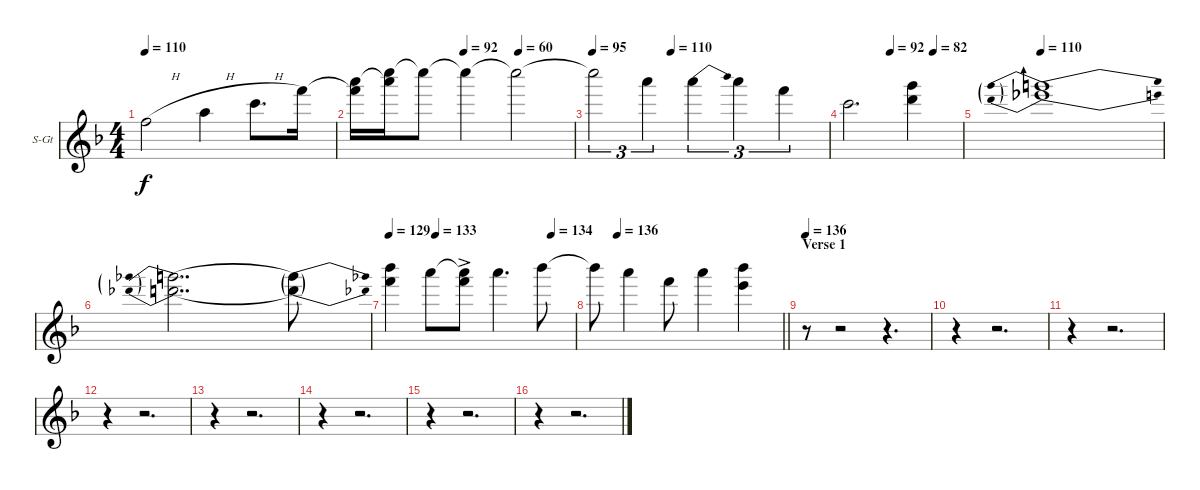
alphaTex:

\bracketExtendMode groupsimilarinstruments
\firstSystemTrackNameOrientation horizontal
\otherSystemsTrackNameOrientation horizontal
\track ("Harmonica" "S-Gt") {instrument harmonica}
\staff {score}
\tuning (E4 B3 G3 D3 A2 E2)
\displaytranspose 12
\ts (4 4)
\beaming (8 2 2 2 2)
\tempo 110
\clef g2
\ks f
1.1{h}.2{dy f instrument harmonica} 5.1{h}.4 8.1{h}.8{d} 13.1.16 |
\tempo (92 0.5)
\tempo (60 0.75)
(13.1{t} 22.2).16 (20.1 22.2{t}).16 20.1{t}.8 20.1{t}.4 20.1{t}.2 |
\tempo 95
\tempo (110 0.333333)
20.1{t}.2{tu (3 2)} 22.2.4{tu (3 2)} 17.1{be (bend 0 0 60 2)}.4{tu (3 2)} 17.1.4{tu (3 2)} 13.1.4{tu (3 2)} |
\tempo (92 0.375)
\tempo (82 0.75)
8.1.2{d} (15.1 15.2).4 |
\tempo 110
(15.1{be (prebendbend 0 1 7.8 4)} 15.2{be (prebendbend 0 2 6 4)}).1 |
(14.1{be (prebend 0 2 60 2)} 14.2{be (prebend 0 2 60 2)}).2{dd} (14.1{be (release 0 2 59.4 0) t} 14.2{be (release 0 2 59.4 0) t}).8 |
\tempo 129
\tempo (133 0.25)
\tempo (134 0.875)
(18.1 18.2).4 17.1.8 (17.1{t} 18.2{ac}).8 22.2.4{d} 18.1.8 |
\tempo (136 0.125)
\barLineRight lightlight
18.1{t}.8 22.2.4 18.2.8 22.2.4 (12.1 23.2).4 |
\section ("" "Verse 1")
\tempo 136
r.8 r.2 r.4{d} |
r.4 r.2{d} |
r.4 r.2{d} |
r.4 r.2{d} |
r.4 r.2{d} |
r.4 r.2{d} |
r.4 r.2{d} |
r.4 r.2{d}
